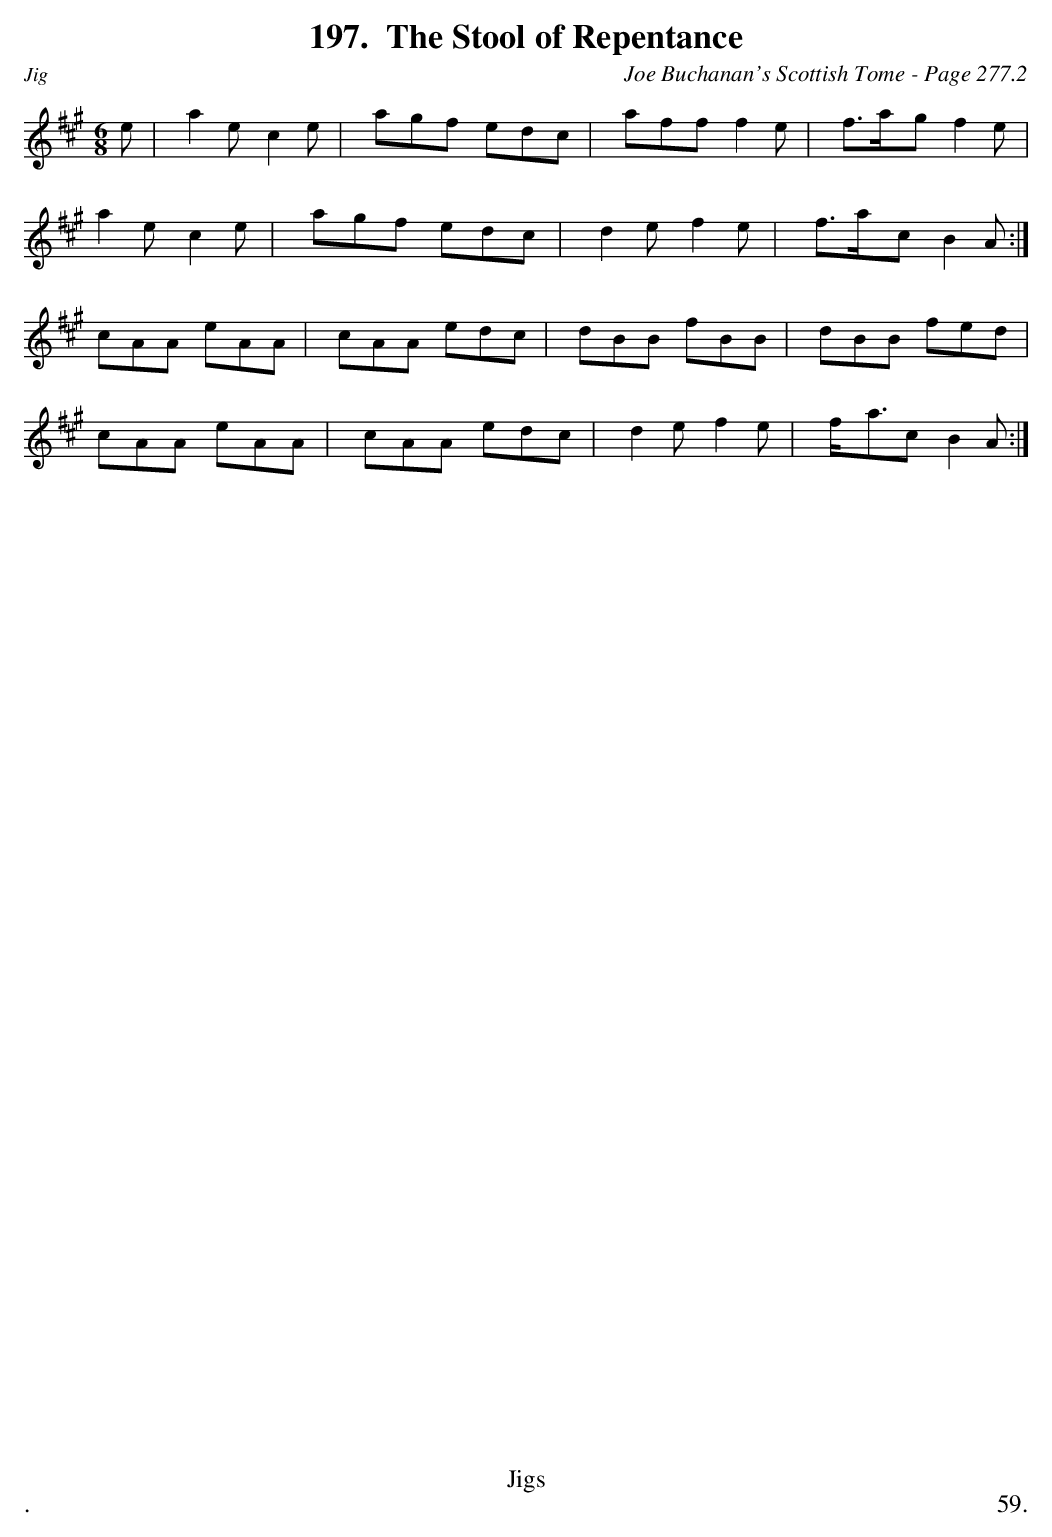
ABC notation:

X:1
T:Stool of Repentance, The
C:Joe Buchanan's Scottish Tome - Page 277.2
L:1/8
M:6/8
K:A
e | a2 e c2 e | agf edc | aff f2 e | f>ag f2 e |
a2 e c2 e | agf edc | d2 e f2 e | f>ac B2 A :|
cAA eAA | cAA edc | dBB fBB | dBB fed |
cAA eAA | cAA edc | d2 e f2 e | f<ac B2 A :|
